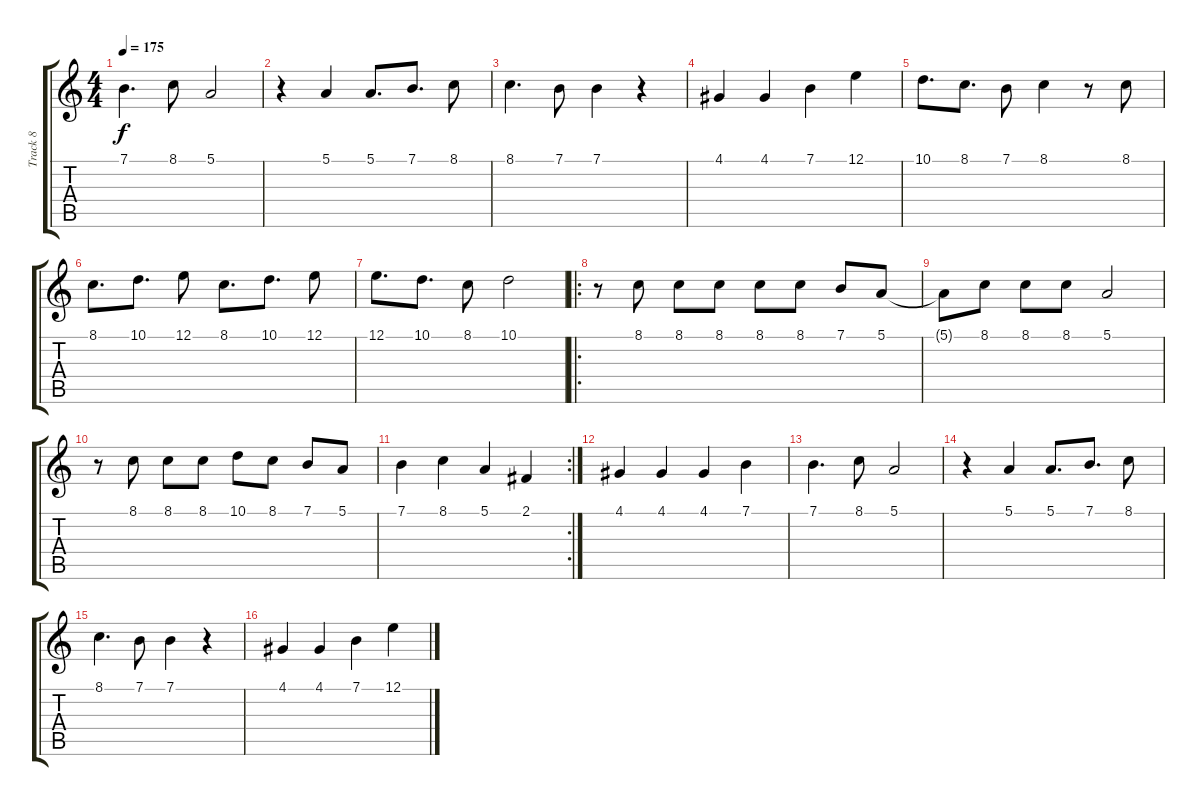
\track ("Track 8" "Track 8") {instrument electricgrandpiano}
\staff {score tabs}
\tuning (E4 B3 G3 D3 A2 E2) {hide}
\ts (4 4)
\tempo 175
\clef g2
\ks c
7.1.4{d dy f} 8.1.8 5.1.2 |
r.4 5.1.4 5.1.8{d} 7.1.8{d} 8.1.8 |
8.1.4{d} 7.1.8 7.1.4 r.4 |
4.1.4 4.1.4 7.1.4 12.1.4 |
10.1.8{d} 8.1.8{d} 7.1.8 8.1.4 r.8 8.1.8 |
8.1.8{d} 10.1.8{d} 12.1.8 8.1.8{d} 10.1.8{d} 12.1.8 |
12.1.8{d} 10.1.8{d} 8.1.8 10.1.2 |
\ro
r.8 8.1.8 8.1.8 8.1.8 8.1.8 8.1.8 7.1.8 5.1.8 |
5.1{t}.8 8.1.8 8.1.8 8.1.8 5.1.2 |
r.8 8.1.8 8.1.8 8.1.8 10.1.8 8.1.8 7.1.8 5.1.8 |
\rc 2
7.1.4 8.1.4 5.1.4 2.1.4 |
4.1.4 4.1.4 4.1.4 7.1.4 |
7.1.4{d} 8.1.8 5.1.2 |
r.4 5.1.4 5.1.8{d} 7.1.8{d} 8.1.8 |
8.1.4{d} 7.1.8 7.1.4 r.4 |
4.1.4 4.1.4 7.1.4 12.1.4
